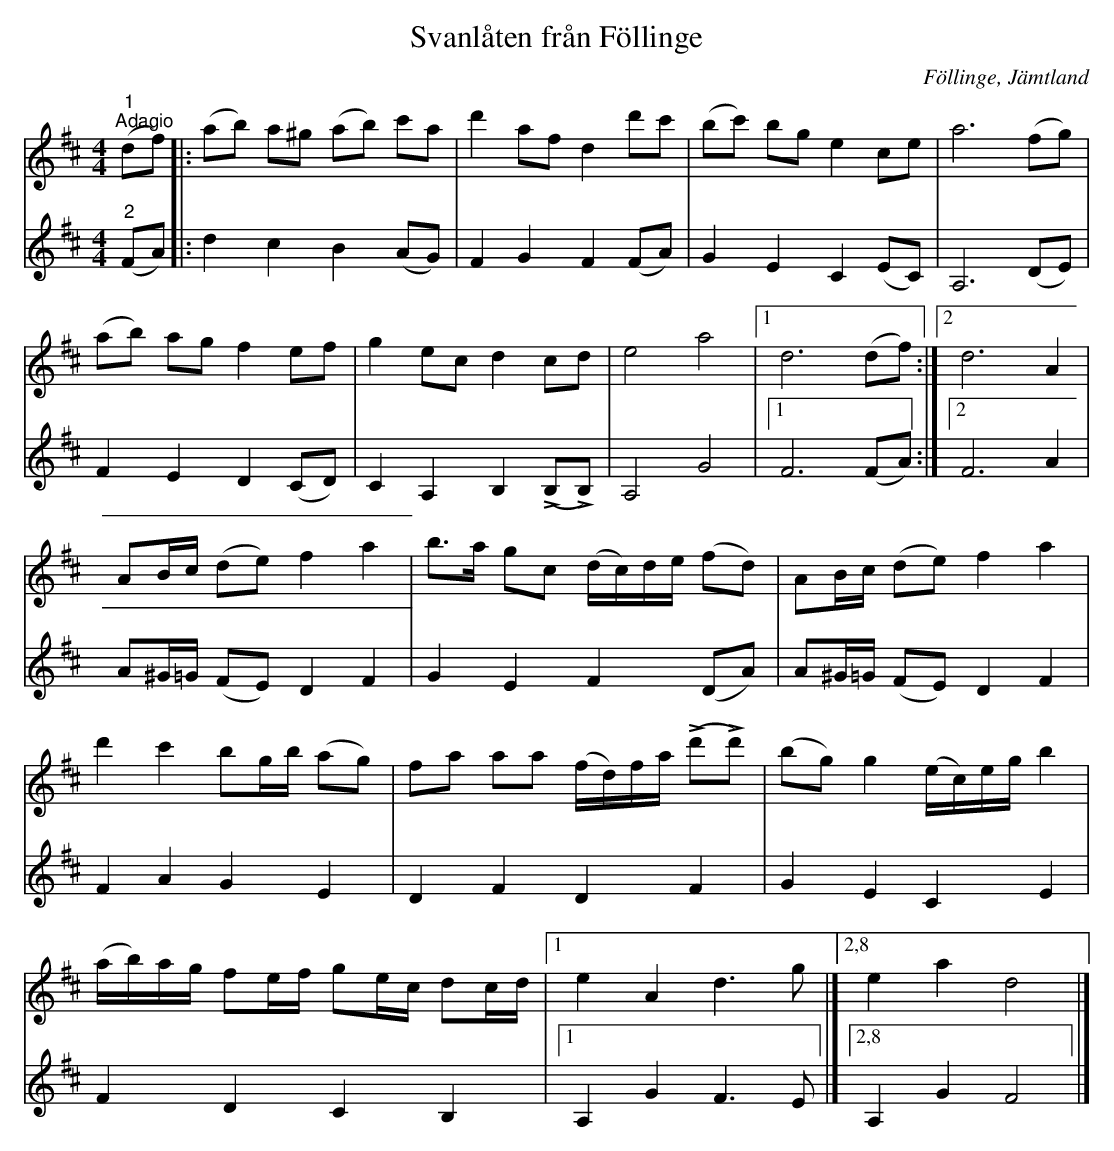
X:1
T:Svanlåten från Föllinge
O:Föllinge, Jämtland
L:1/8
M:4/4
K:D
V:1
"^1""^Adagio" (df) |: (ab) a^g (ab) c'a | d'2 af d2 d'c' | (bc') bg e2 ce | a6 (fg) |
(ab) ag f2 ef | g2 ec d2 cd | e4 a4 |1 d6 (df) :|2 d6 A2 |
AB/c/ (de) f2 a2 | b>a gc (d/c/)d/e/ (fd) | AB/c/ (de) f2 a2 |
d'2 c'2 bg/b/ (ag) | fa aa (f/d/)f/a/ (!>!d'!>!d') | (bg) g2 (e/c/)e/g/ b2 |
(a/b/)a/g/ fe/f/ ge/c/ dc/d/ |1 e2 A2 d3 g |]2,8 e2 a2 d4 |]
V:2
"^2" (FA) |: d2 c2 B2 (AG) | F2 G2 F2 (FA) | G2 E2 C2 (EC) | A,6 (DE) |
F2 E2 D2 (CD) | C2 A,2 B,2 (!>!B,!>!B,) | A,4 G4 |1 F6 (FA) :|2 F6 A2 |
A^G/=G/ (FE) D2 F2 | G2 E2 F2 (DA) | A^G/=G/ (FE) D2 F2 |
F2 A2 G2 E2 | D2 F2 D2 F2 | G2 E2 C2 E2 |
F2 D2 C2 B,2 |1 A,2 G2 F3 E |]2,8 A,2 G2 F4 |]
